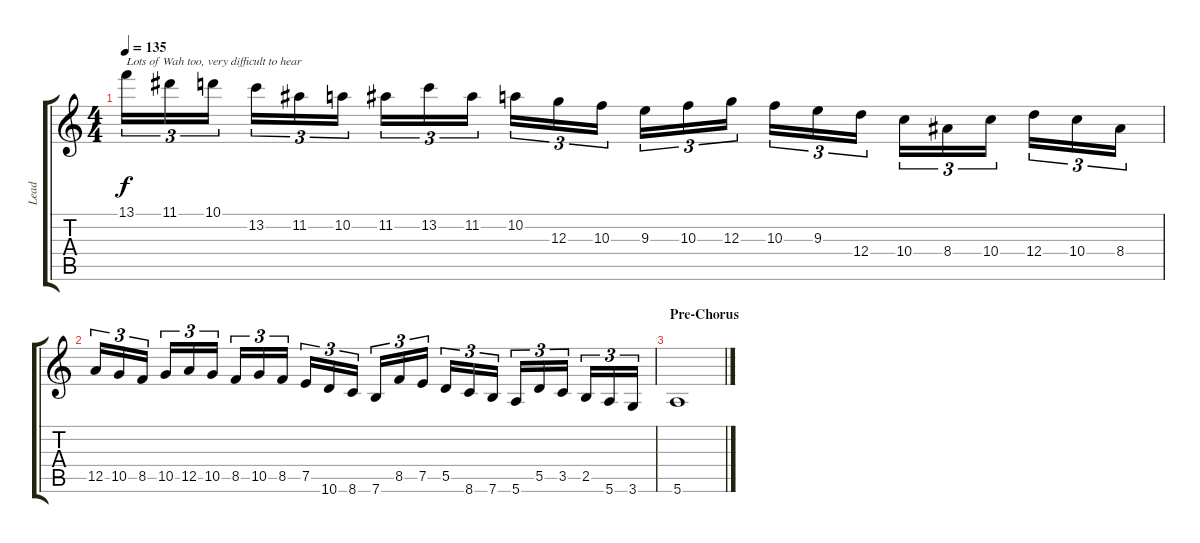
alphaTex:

\track ("Lead" "Lead") {instrument distortionguitar}
\staff {score tabs}
\tuning (E4 B3 G3 D3 A2 E2) {hide}
\ts (4 4)
\tempo 135
\clef g2
\ks c
13.1.16{tu (3 2) txt "Lots of Wah too, very difficult to hear" dy f} 11.1.16{tu (3 2)} 10.1.16{tu (3 2)} 13.2.16{tu (3 2)} 11.2.16{tu (3 2)} 10.2.16{tu (3 2)} 11.2.16{tu (3 2)} 13.2.16{tu (3 2)} 11.2.16{tu (3 2)} 10.2.16{tu (3 2)} 12.3.16{tu (3 2)} 10.3.16{tu (3 2)} 9.3.16{tu (3 2)} 10.3.16{tu (3 2)} 12.3.16{tu (3 2)} 10.3.16{tu (3 2)} 9.3.16{tu (3 2)} 12.4.16{tu (3 2)} 10.4.16{tu (3 2)} 8.4.16{tu (3 2)} 10.4.16{tu (3 2)} 12.4.16{tu (3 2)} 10.4.16{tu (3 2)} 8.4.16{tu (3 2)} |
12.5.16{tu (3 2)} 10.5.16{tu (3 2)} 8.5.16{tu (3 2)} 10.5.16{tu (3 2)} 12.5.16{tu (3 2)} 10.5.16{tu (3 2)} 8.5.16{tu (3 2)} 10.5.16{tu (3 2)} 8.5.16{tu (3 2)} 7.5.16{tu (3 2)} 10.6.16{tu (3 2)} 8.6.16{tu (3 2)} 7.6.16{tu (3 2)} 8.5.16{tu (3 2)} 7.5.16{tu (3 2)} 5.5.16{tu (3 2)} 8.6.16{tu (3 2)} 7.6.16{tu (3 2)} 5.6.16{tu (3 2)} 5.5.16{tu (3 2)} 3.5.16{tu (3 2)} 2.5.16{tu (3 2)} 5.6.16{tu (3 2)} 3.6.16{tu (3 2)} |
\section ("" "Pre-Chorus")
5.6.1
